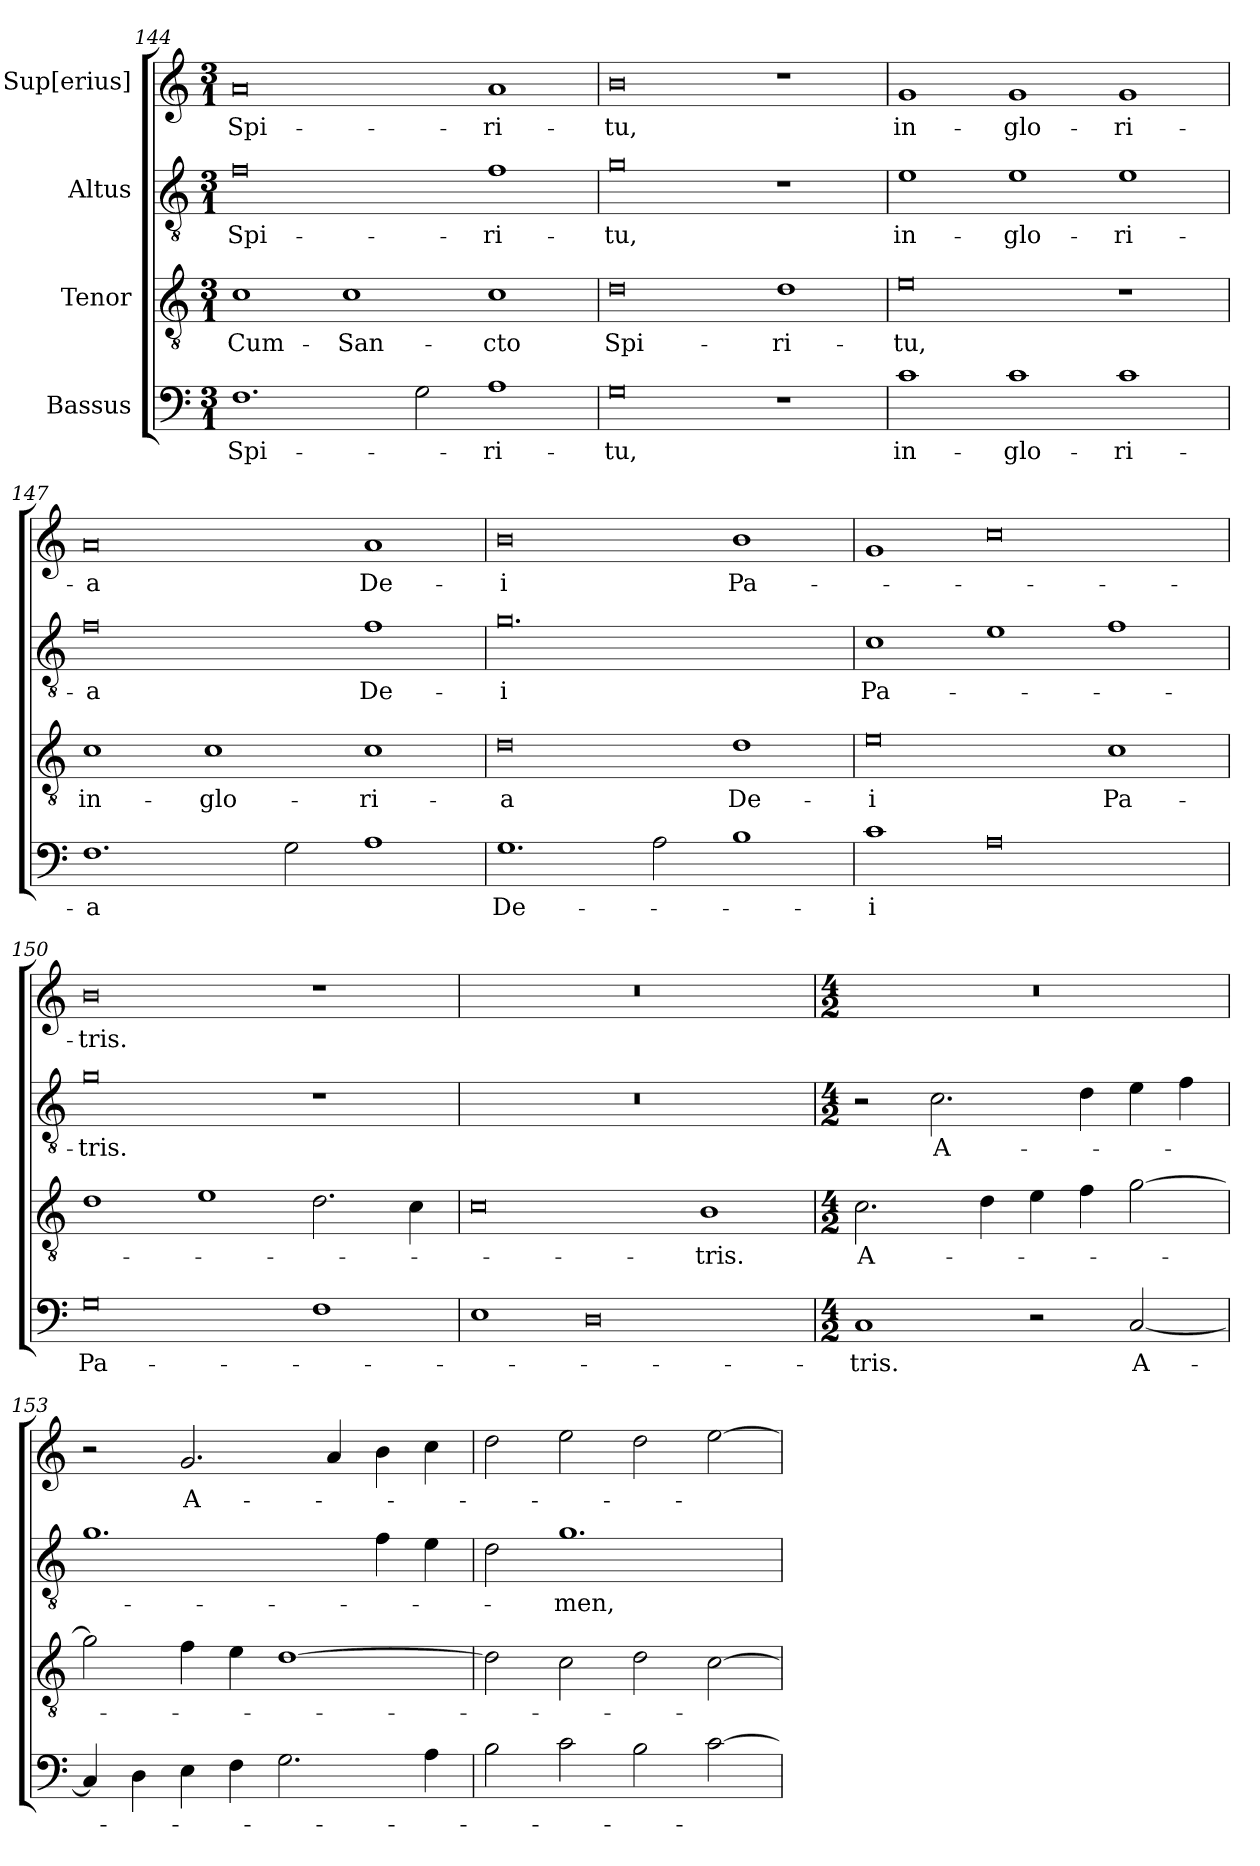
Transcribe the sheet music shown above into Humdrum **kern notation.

**kern	**text	**kern	**text	**kern	**text	**kern	**text
*part4	*part4	*part3	*part3	*part2	*part2	*part1	*part1
*staff4	*staff4	*staff3	*staff3	*staff2	*staff2	*staff1	*staff1
*I"Bassus	*	*I"Tenor	*	*I"Altus	*	*I"Sup[erius]	*
*clefF4	*	*clefGv2	*	*clefGv2	*	*clefG2	*
*k[]	*	*k[]	*	*k[]	*	*k[]	*
*M3/1	*	*M3/1	*	*M3/1	*	*M3/1	*
=144	=144	=144	=144	=144	=144	=144	=144
1.F\	Spi-	1c\	Cum-	0f\	Spi-	0a/	Spi-
.	.	1c\	San-	.	.	.	.
2G\	.	.	.	.	.	.	.
1A\	-ri-	1c\	-cto	1f\	-ri-	1a/	-ri-
=145	=145	=145	=145	=145	=145	=145	=145
0G\	-tu,	0d\	Spi-	0g\	-tu,	0b\	-tu,
1r	.	1d\	-ri-	1r	.	1r	.
=146	=146	=146	=146	=146	=146	=146	=146
1c\	in-	0e\	-tu,	1e\	in-	1g/	in-
1c\	glo-	.	.	1e\	glo-	1g/	glo-
1c\	-ri-	1r	.	1e\	-ri-	1g/	-ri-
=147	=147	=147	=147	=147	=147	=147	=147
1.F\	-a	1c\	in-	0f\	-a	0a/	-a
.	.	1c\	glo-	.	.	.	.
2G\	.	.	.	.	.	.	.
1A\	.	1c\	-ri-	1f\	De-	1a/	De-
=148	=148	=148	=148	=148	=148	=148	=148
1.G\	De-	0d\	-a	0.g\	-i	0b\	-i
2A\	.	.	.	.	.	.	.
1B\	.	1d\	De-	.	.	1b\	Pa-
=149	=149	=149	=149	=149	=149	=149	=149
1c\	-i	0e\	-i	1c\	Pa-	1g/	.
0A\	.	.	.	1e\	.	0cc\	.
.	.	1c\	Pa-	1f\	.	.	.
=150	=150	=150	=150	=150	=150	=150	=150
0G\	Pa-	1d\	.	0g\	-tris.	0b\	-tris.
.	.	1e\	.	.	.	.	.
1F\	.	2.d\	.	1r	.	1r	.
.	.	4c\	.	.	.	.	.
=151	=151	=151	=151	=151	=151	=151	=151
!	!	!	!	!LO:N:vis=0	!	!LO:N:vis=0	!
1E\	.	0c\	.	0.r	.	0.r	.
0D\	.	.	.	.	.	.	.
.	.	1B\	-tris.	.	.	.	.
=152	=152	=152	=152	=152	=152	=152	=152
*M4/2	*	*M4/2	*	*M4/2	*	*M4/2	*
1C/	-tris.	2.c\	A-	2r	.	0r	.
.	.	.	.	2.c\	A-	.	.
.	.	4d\	.	.	.	.	.
2r	.	4e\	.	.	.	.	.
.	.	4f\	.	4d\	.	.	.
[2C/	A-	[2g\	.	4e\	.	.	.
.	.	.	.	4f\	.	.	.
=153	=153	=153	=153	=153	=153	=153	=153
4C/]	.	2g\]	.	1.g\	.	2r	.
4D\	.	.	.	.	.	.	.
4E\	.	4f\	.	.	.	2.g/	A-
4F\	.	4e\	.	.	.	.	.
2.G\	.	[1d\	.	.	.	.	.
.	.	.	.	.	.	4a/	.
.	.	.	.	4f\	.	4b\	.
4A\	.	.	.	4e\	.	4cc\	.
=154	=154	=154	=154	=154	=154	=154	=154
2B\	.	2d\]	.	2d\	.	2dd\	.
2c\	.	2c\	.	1.g\	-men,	2ee\	.
2B\	.	2d\	.	.	.	2dd\	.
[2c\	.	[2c\	.	.	.	[2ee\	.
=	=	=	=	=	=	=	=
*-	*-	*-	*-	*-	*-	*-	*-
